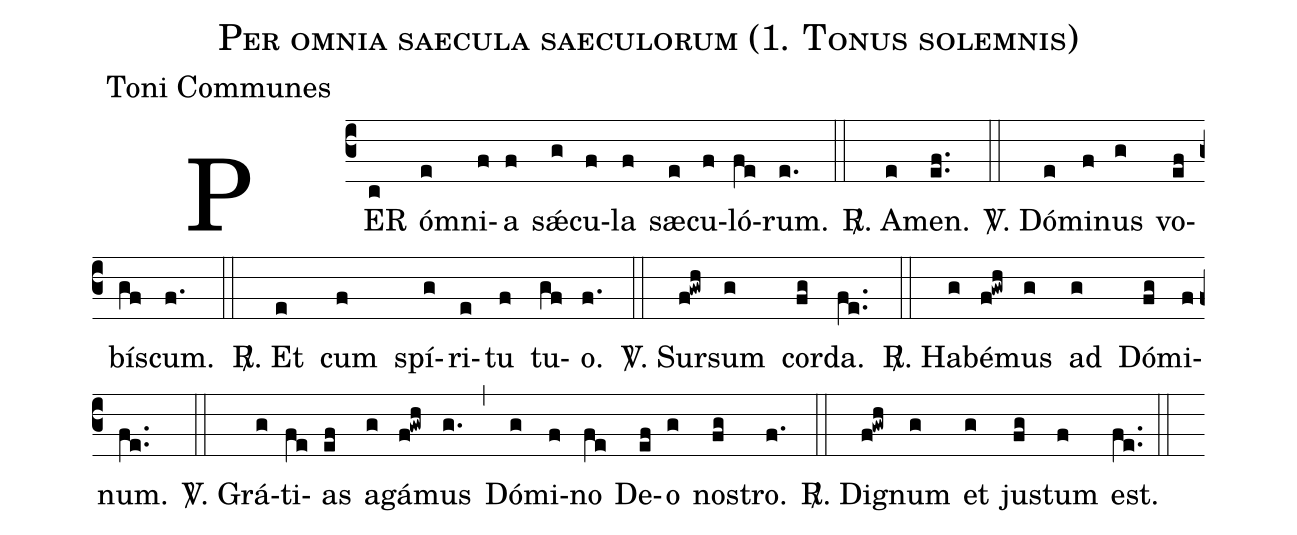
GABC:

name:Per omnia saecula saeculorum (1. Tonus solemnis);
office-part:Toni Communes;
%%
(c3) PER(c) óm(e)ni(f)a(f) sǽ(g)cu(f)la(f) sæ(e)cu(f)ló(fe)rum.(e.) (::)
<sp>R/</sp>. A(e)men.(ef..) (::)
<sp>V/</sp>. Dó(e)mi(f)nus(g) vo(ef)bís(gf)cum.(f.) (::)
<sp>R/</sp>. Et(e) cum(f) spí(g)ri(e)tu(f) tu(gf)o.(f.) (::)
<sp>V/</sp>. Sur(f!gwh)sum(g) cor(fg)da.(fe..) (::)
<sp>R/</sp>. Ha(g)bé(f!gwh)mus(g) ad(g) Dó(fg)mi(f)num.(fe..) (::)
<sp>V/</sp>. Grá(g)ti(fe)as(ef) a(g)gá(f!gwh)mus(g.) (,) Dó(g)mi(f)no(fe) De(ef)o(g) nos(fg)tro.(f.) (::)
<sp>R/</sp>. Di(f!gwh)gnum(g) et(g) jus(fg)tum(f) est.(fe..) (::)
